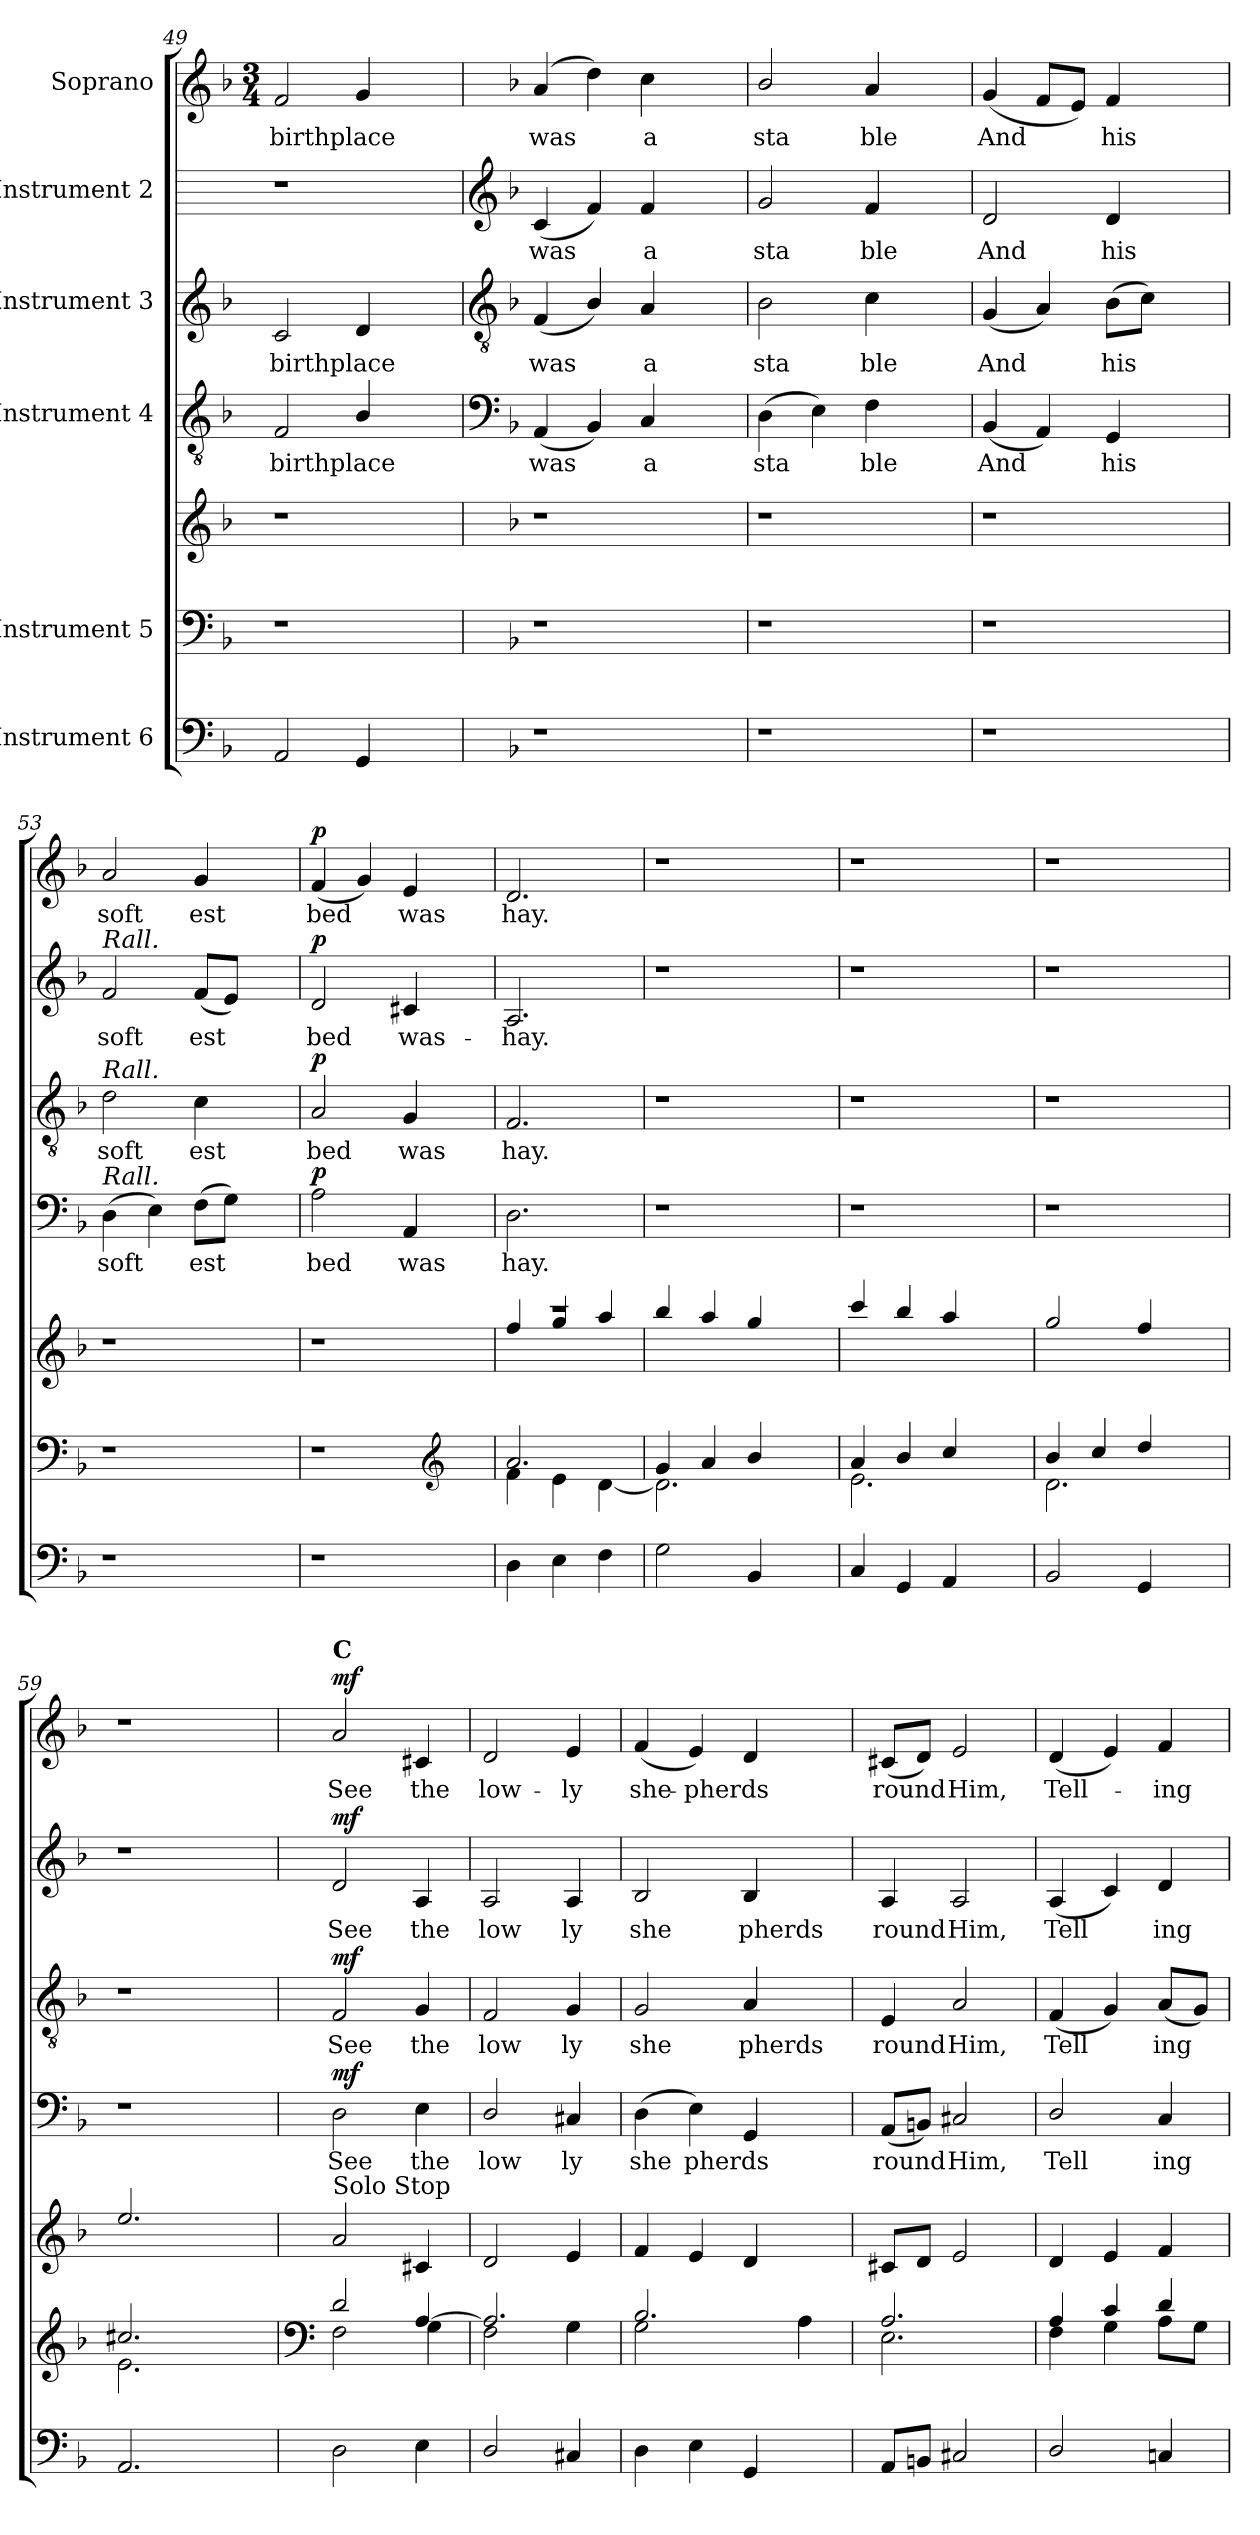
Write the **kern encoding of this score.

**kern	**kern	**kern	**kern	**text	**dynam	**kern	**text	**dynam	**kern	**text	**dynam	**kern	**text	**dynam
*part6	*part5	*part5	*part4	*part4	*part4	*part3	*part3	*part3	*part2	*part2	*part2	*part1	*part1	*part1
*staff7	*staff6	*staff5	*staff4	*staff4	*staff4	*staff3	*staff3	*staff3	*staff2	*staff2	*staff2	*staff1	*staff1	*staff1
*I"Instrument 6	*I"Instrument 5	*	*I"Instrument 4	*	*	*I"Instrument 3	*	*	*I"Instrument 2	*	*	*I"Soprano	*	*
*clefF4	*clefF4	*clefG2	*clefGv2	*	*	*clefG2	*	*	*	*	*	*clefG2	*	*
*k[b-]	*k[b-]	*k[b-]	*k[b-]	*	*	*k[b-]	*	*	*	*	*	*k[b-]	*	*
*F:	*F:	*F:	*F:	*	*	*F:	*	*	*	*	*	*F:	*	*
*	*	*	*	*	*	*	*	*	*	*	*	*M3/4	*	*
=49	=49	=49	=49	=49	=49	=49	=49	=49	=49	=49	=49	=49	=49	=49
!	!	!	!	!LO:LY:b	!	!	!LO:LY:b	!	!	!	!	!	!LO:LY:b	!
2AA/	1r	1r	2F/	birthplace	.	2c/	birthplace	.	1r	.	.	2f/	birthplace	.
4GG/	.	.	4B-/	.	.	4d/	.	.	.	.	.	4g/	.	.
4ryy	.	.	4ryy	.	.	4ryy	.	.	.	.	.	4ryy	.	.
!!LO:PB:g=z
=50	=50	=50	=50	=50	=50	=50	=50	=50	=50	=50	=50	=50	=50	=50
*	*	*	*clefF4	*	*	*clefGv2	*	*	*clefG2	*	*	*	*	*
*	*	*	*	*	*	*	*	*	*k[b-]	*	*	*	*	*
*	*	*	*	*	*	*	*	*	*F:	*	*	*	*	*
!LO:N:vis=1	!LO:N:vis=1	!LO:N:vis=1	!	!LO:LY:b	!	!	!LO:LY:b	!	!	!LO:LY:b	!	!	!LO:LY:b	!
1r	2.r	2.r	(<4AA/	was	.	(<4F/	was	.	(<4c/	was	.	(>4a/	was	.
.	.	.	4BB-/)	.	.	4B-/)	.	.	4f/)	.	.	4dd\)	.	.
!	!	!	!	!LO:LY:b:cj	!	!	!LO:LY:b:cj	!	!	!LO:LY:b:cj	!	!	!LO:LY:b:cj	!
.	.	.	4C/	a	.	4A/	a	.	4f/	a	.	4cc\	a	.
.	4ryy	4ryy	4ryy	.	.	4ryy	.	.	4ryy	.	.	4ryy	.	.
=51	=51	=51	=51	=51	=51	=51	=51	=51	=51	=51	=51	=51	=51	=51
!LO:N:vis=1	!LO:N:vis=1	!LO:N:vis=1	!	!LO:LY:b	!	!	!LO:LY:b:cj	!	!	!LO:LY:b:cj	!	!	!LO:LY:b:cj	!
1r	2.r	2.r	(>4D\	sta	.	2B-\	sta	.	2g/	sta	.	2b-/	sta	.
.	.	.	4E\)	.	.	.	.	.	.	.	.	.	.	.
!	!	!	!	!LO:LY:b:cj	!	!	!LO:LY:b:cj	!	!	!LO:LY:b:cj	!	!	!LO:LY:b:cj	!
.	.	.	4F\	ble	.	4c\	ble	.	4f/	ble	.	4a/	ble	.
.	4ryy	4ryy	4ryy	.	.	4ryy	.	.	4ryy	.	.	4ryy	.	.
=52	=52	=52	=52	=52	=52	=52	=52	=52	=52	=52	=52	=52	=52	=52
!LO:N:vis=1	!LO:N:vis=1	!LO:N:vis=1	!	!LO:LY:b	!	!	!LO:LY:b	!	!	!LO:LY:b:cj	!	!	!LO:LY:b	!
1r	2.r	2.r	(<4BB-/	And	.	(<4G/	And	.	2d/	And	.	(<4g/	And	.
.	.	.	4AA/)	.	.	4A/)	.	.	.	.	.	8f/L	.	.
.	.	.	.	.	.	.	.	.	.	.	.	8e/J)	.	.
!	!	!	!	!LO:LY:b:cj	!	!	!LO:LY:b	!	!	!LO:LY:b:cj	!	!	!LO:LY:b:cj	!
.	.	.	4GG/	his	.	(>8B-\L	his	.	4d/	his	.	4f/	his	.
.	.	.	.	.	.	8c\J)	.	.	.	.	.	.	.	.
.	4ryy	4ryy	4ryy	.	.	4ryy	.	.	4ryy	.	.	4ryy	.	.
=53	=53	=53	=53	=53	=53	=53	=53	=53	=53	=53	=53	=53	=53	=53
!	!	!	!	!	!	!	!	!	!LO:TX:a:i:t=Rall.	!	!	!	!	!
!	!	!	!	!	!	!LO:TX:a:i:t=Rall.	!	!	!	!	!	!	!	!
!	!	!	!LO:TX:a:i:t=Rall.	!	!	!	!	!	!	!	!	!	!	!
!LO:N:vis=1	!LO:N:vis=1	!LO:N:vis=1	!	!LO:LY:b	!	!	!LO:LY:b:cj	!	!	!LO:LY:b:cj	!	!	!LO:LY:b:cj	!
1r	2.r	2.r	(>4D\	soft	.	2d\	soft	.	2f/	soft	.	2a/	soft	.
.	.	.	4E\)	.	.	.	.	.	.	.	.	.	.	.
!	!	!	!	!LO:LY:b	!	!	!LO:LY:b:cj	!	!	!LO:LY:b	!	!	!LO:LY:b:cj	!
.	.	.	(>8F\L	est	.	4c\	est	.	(<8f/L	est	.	4g/	est	.
.	.	.	8G\J)	.	.	.	.	.	8e/J)	.	.	.	.	.
.	4ryy	4ryy	4ryy	.	.	4ryy	.	.	4ryy	.	.	4ryy	.	.
=54	=54	=54	=54	=54	=54	=54	=54	=54	=54	=54	=54	=54	=54	=54
!LO:N:vis=1	!LO:N:vis=1	!LO:N:vis=1	!	!LO:LY:b:cj	!LO:DY:a	!	!LO:LY:b:cj	!LO:DY:a	!	!LO:LY:b:cj	!LO:DY:a	!	!LO:LY:b	!LO:DY:a
1r	2.r	2.r	2A\	bed	p	2A/	bed	p	2d/	bed	p	(<4f/	bed	p
.	.	.	.	.	.	.	.	.	.	.	.	4g/)	.	.
!	!	!	!	!LO:LY:b:cj	!	!	!LO:LY:b:cj	!	!	!LO:LY:b:cj	!	!	!LO:LY:b:cj	!
.	.	.	4AA/	was	.	4G/	was	.	4c#X/	was-	.	4e/	was	.
*	*clefG2	*	*	*	*	*	*	*	*	*	*	*	*	*
.	4ryy	4ryy	4ryy	.	.	4ryy	.	.	4ryy	.	.	4ryy	.	.
=55	=55	=55	=55	=55	=55	=55	=55	=55	=55	=55	=55	=55	=55	=55
*	*^	*^	*	*	*	*	*	*	*	*	*	*	*	*
!	!	!	!	!	!	!LO:LY:b:cj	!	!	!LO:LY:b:cj	!	!	!LO:LY:b:cj	!	!	!LO:LY:b:cj	!
4D\	2.a/	4f\	4ryy	4ff/	2.D\	hay.	.	2.F/	hay.	.	2.A/	-hay.	.	2.d/	hay.	.
!	!	!	!LO:N:vis=1	!	!	!	!	!	!	!	!	!	!	!	!	!
4E\	.	4e\	2r	4gg/	.	.	.	.	.	.	.	.	.	.	.	.
4F\	.	[<4d\	.	4aa/	.	.	.	.	.	.	.	.	.	.	.	.
=56	=56	=56	=56	=56	=56	=56	=56	=56	=56	=56	=56	=56	=56	=56	=56	=56
!	!	!	!	!	!LO:N:vis=1	!	!	!LO:N:vis=1	!	!	!LO:N:vis=1	!	!	!LO:N:vis=1	!	!
*	*	*	*v	*v	*	*	*	*	*	*	*	*	*	*	*	*
2G\	4g/	2.d\]	4bb-/	1r	.	.	1r	.	.	1r	.	.	2.r	.	.
.	4a/	.	4aa/	.	.	.	.	.	.	.	.	.	.	.	.
4BB-/	4b-/	.	4gg/	.	.	.	.	.	.	.	.	.	.	.	.
4ryy	4ryy	4ryy	4ryy	.	.	.	.	.	.	.	.	.	4ryy	.	.
=57	=57	=57	=57	=57	=57	=57	=57	=57	=57	=57	=57	=57	=57	=57	=57
!	!	!	!	!LO:N:vis=1	!	!	!LO:N:vis=1	!	!	!LO:N:vis=1	!	!	!LO:N:vis=1	!	!
4C/	4a/	2.e\	4ccc/	1r	.	.	1r	.	.	1r	.	.	2.r	.	.
4GG/	4b-/	.	4bb-/	.	.	.	.	.	.	.	.	.	.	.	.
4AA/	4cc/	.	4aa/	.	.	.	.	.	.	.	.	.	.	.	.
4ryy	4ryy	4ryy	4ryy	.	.	.	.	.	.	.	.	.	4ryy	.	.
=58	=58	=58	=58	=58	=58	=58	=58	=58	=58	=58	=58	=58	=58	=58	=58
*	*	*^	*	*	*	*	*	*	*	*	*	*	*	*	*
!	!	!	!	!	!LO:N:vis=1	!	!	!LO:N:vis=1	!	!	!LO:N:vis=1	!	!	!LO:N:vis=1	!	!
2BB-/	4ryy	2.d\	4b-/	2gg/	1r	.	.	1r	.	.	1r	.	.	2.r	.	.
.	4cc/	.	4ryy	.	.	.	.	.	.	.	.	.	.	.	.	.
4GG/	4ryy	.	4dd/	4ff/	.	.	.	.	.	.	.	.	.	.	.	.
4ryy	4ryy	4ryy	4ryy	4ryy	.	.	.	.	.	.	.	.	.	4ryy	.	.
=59	=59	=59	=59	=59	=59	=59	=59	=59	=59	=59	=59	=59	=59	=59	=59	=59
!	!	!	!	!	!LO:N:vis=1	!	!	!LO:N:vis=1	!	!	!LO:N:vis=1	!	!	!LO:N:vis=1	!	!
*	*	*v	*v	*	*	*	*	*	*	*	*	*	*	*	*	*
2.AA/	2.cc#X/	2.e\	2.ee/	1r	.	.	1r	.	.	1r	.	.	2.r	.	.
4ryy	4ryy	4ryy	4ryy	.	.	.	.	.	.	.	.	.	4ryy	.	.
!!LO:LB:g=z
=60	=60	=60	=60	=60	=60	=60	=60	=60	=60	=60	=60	=60	=60	=60	=60
*	*clefF4	*	*	*	*	*	*	*	*	*	*	*	*	*	*
!	!	!	!	!	!	!	!	!	!	!	!	!	!LO:TX:a:B:t=C	!	!
!	!	!	!LO:TX:a:t=Solo Stop	!	!	!	!	!	!	!	!	!	!	!	!
!	!	!	!	!	!LO:LY:b:cj	!LO:DY:a	!	!LO:LY:b:cj	!LO:DY:a	!	!LO:LY:b:cj	!LO:DY:a	!	!LO:LY:b:cj	!LO:DY:a
2D\	2d/	2F\	2a/	2D\	See	mf	2F/	See	mf	2d/	See	mf	2a/	See	mf
!	!	!	!	!	!LO:LY:b:cj	!	!	!LO:LY:b:cj	!	!	!LO:LY:b:cj	!	!	!LO:LY:b:cj	!
4E\	[>4A/	4G\	4c#X/	4E\	the	.	4G/	the	.	4A/	the	.	4c#X/	the	.
=61	=61	=61	=61	=61	=61	=61	=61	=61	=61	=61	=61	=61	=61	=61	=61
!	!	!	!	!	!LO:LY:b:cj	!	!	!LO:LY:b:cj	!	!	!LO:LY:b:cj	!	!	!LO:LY:b:cj	!
2D/	2.A/]	2F\	2d/	2D/	low	.	2F/	low	.	2A/	low	.	2d/	low-	.
!	!	!	!	!	!LO:LY:b:cj	!	!	!LO:LY:b:cj	!	!	!LO:LY:b:cj	!	!	!LO:LY:b:cj	!
4C#X/	.	4G\	4e/	4C#X/	ly	.	4G/	ly	.	4A/	ly	.	4e/	-ly	.
=62	=62	=62	=62	=62	=62	=62	=62	=62	=62	=62	=62	=62	=62	=62	=62
*	*	*	*^	*	*	*	*	*	*	*	*	*	*	*	*
!	!	!	!	!	!	!LO:LY:b	!	!	!LO:LY:b:cj	!	!	!LO:LY:b:cj	!	!	!LO:LY:b	!
4D\	2G\	2.B-/	4ryy	4f/	(>4D\	she	.	2G/	she	.	2B-/	she	.	(<4f/	she-	.
!	!	!	!	!	!	!LO:LY:b	!	!	!	!	!	!	!	!	!LO:LY:b	!
4E\	.	.	4e/	4ryy	4E\)	pherds	.	.	.	.	.	.	.	4e/)	-pherds	.
!	!	!	!	!	!	!	!	!	!LO:LY:b:cj	!	!	!LO:LY:b:cj	!	!	!	!
4GG/	2ryy	.	4d/	2ryy	4GG/	.	.	4A/	pherds	.	4B-/	pherds	.	4d/	.	.
4ryy	.	4A\	4ryy	.	4ryy	.	.	4ryy	.	.	4ryy	.	.	4ryy	.	.
*	*	*	*v	*v	*	*	*	*	*	*	*	*	*	*	*	*
=63	=63	=63	=63	=63	=63	=63	=63	=63	=63	=63	=63	=63	=63	=63	=63
!	!	!	!	!	!LO:LY:b	!	!	!LO:LY:b:cj	!	!	!LO:LY:b:cj	!	!	!LO:LY:b	!
8AA/L	2.A/	2.E\	8c#X/L	(<8AA/L	round	.	4E/	round	.	4A/	round	.	(<8c#X/L	round	.
8BBn/J	.	.	8d/J	8BBn/J)	.	.	.	.	.	.	.	.	8d/J)	.	.
!	!	!	!	!	!LO:LY:b:cj	!	!	!LO:LY:b:cj	!	!	!LO:LY:b:cj	!	!	!LO:LY:b:cj	!
2C#X/	.	.	2e/	2C#X/	Him,	.	2A/	Him,	.	2A/	Him,	.	2e/	Him,	.
=64	=64	=64	=64	=64	=64	=64	=64	=64	=64	=64	=64	=64	=64	=64	=64
*	*	*^	*^	*	*	*	*	*	*	*	*	*	*	*	*
!	!	!	!	!	!	!	!LO:LY:b:cj	!	!	!LO:LY:b	!	!	!LO:LY:b	!	!	!LO:LY:b	!
2D/	4A/	4F\	4ryy	4ryy	4d/	2D/	Tell	.	(<4F/	Tell	.	(<4A/	Tell	.	(<4d/	Tell-	.
.	4ryy	4G\	4c/	4e/	4ryy	.	.	.	4G/)	.	.	4c/)	.	.	4e/)	.	.
!	!	!	!	!	!	!	!LO:LY:b:cj	!	!	!LO:LY:b	!	!	!LO:LY:b:cj	!	!	!LO:LY:b:cj	!
4Cn/	4d/	8A\L	4ryy	4ryy	4f/	4C/	ing	.	(<8A/L	ing	.	4d/	ing	.	4f/	-ing	.
.	.	8G\J	.	.	.	.	.	.	8G/J)	.	.	.	.	.	.	.	.
*	*v	*v	*v	*	*	*	*	*	*	*	*	*	*	*	*	*	*
*	*	*v	*v	*	*	*	*	*	*	*	*	*	*	*	*
=	=	=	=	=	=	=	=	=	=	=	=	=	=	=
*-	*-	*-	*-	*-	*-	*-	*-	*-	*-	*-	*-	*-	*-	*-
